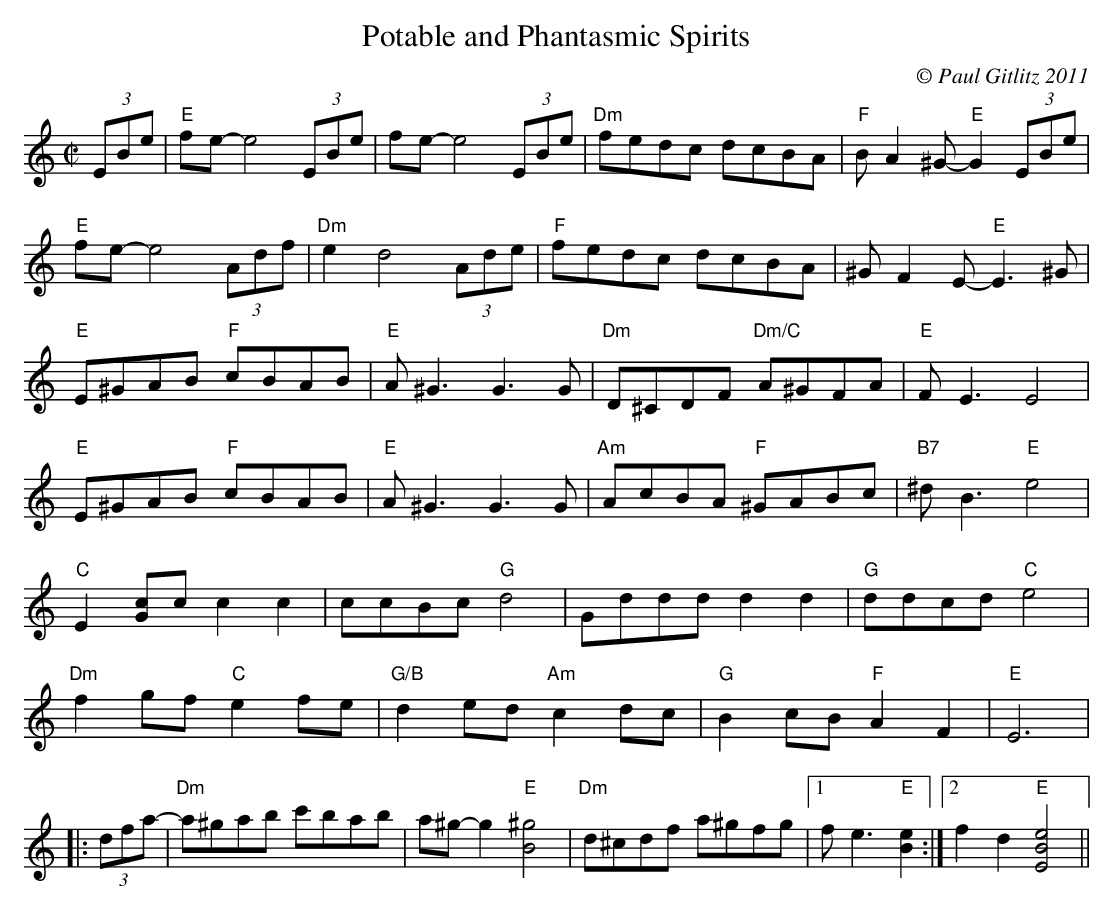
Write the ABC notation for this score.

X:1
T:Potable and Phantasmic Spirits
M:C|
L:1/8
C:© Paul Gitlitz 2011
K:E phrygian
(3EBe|"E"fe- e4 (3EBe|fe- e4(3EBe|"Dm"fedc dcBA| "F"BA2^G- "E"G2 (3EBe|!
"E"fe- e4 (3Adf|"Dm"e2 d4(3Ade|"F"fedc dcBA |^GF2E- "E"E3^G|!
"E"E^GAB "F"cBAB|"E"A^G3 G3G|"Dm"D^CDF "Dm/C"A^GFA|"E"FE3 E4|!
"E"E^GAB "F"cBAB|"E"A^G3 G3G|"Am"AcBA "F"^GABc|"B7"^dB3 "E"e4|!
"C"E2[Gc]c c2c2|ccBc "G"d4|Gddd d2d2|"G"ddcd "C"e4|!
"Dm"f2gf "C"e2fe| "G/B"d2ed "Am"c2dc|"G"B2cB "F"A2F2|"E"E6|!
|:(3dfa-|"Dm" a^gab c'bab |a^g-g2 "E"[B4^g4]|"Dm"d^cdf  a^gfg|1fe3 "E"[B2e2]:|2f2d2"E"[E4B4e4]||
